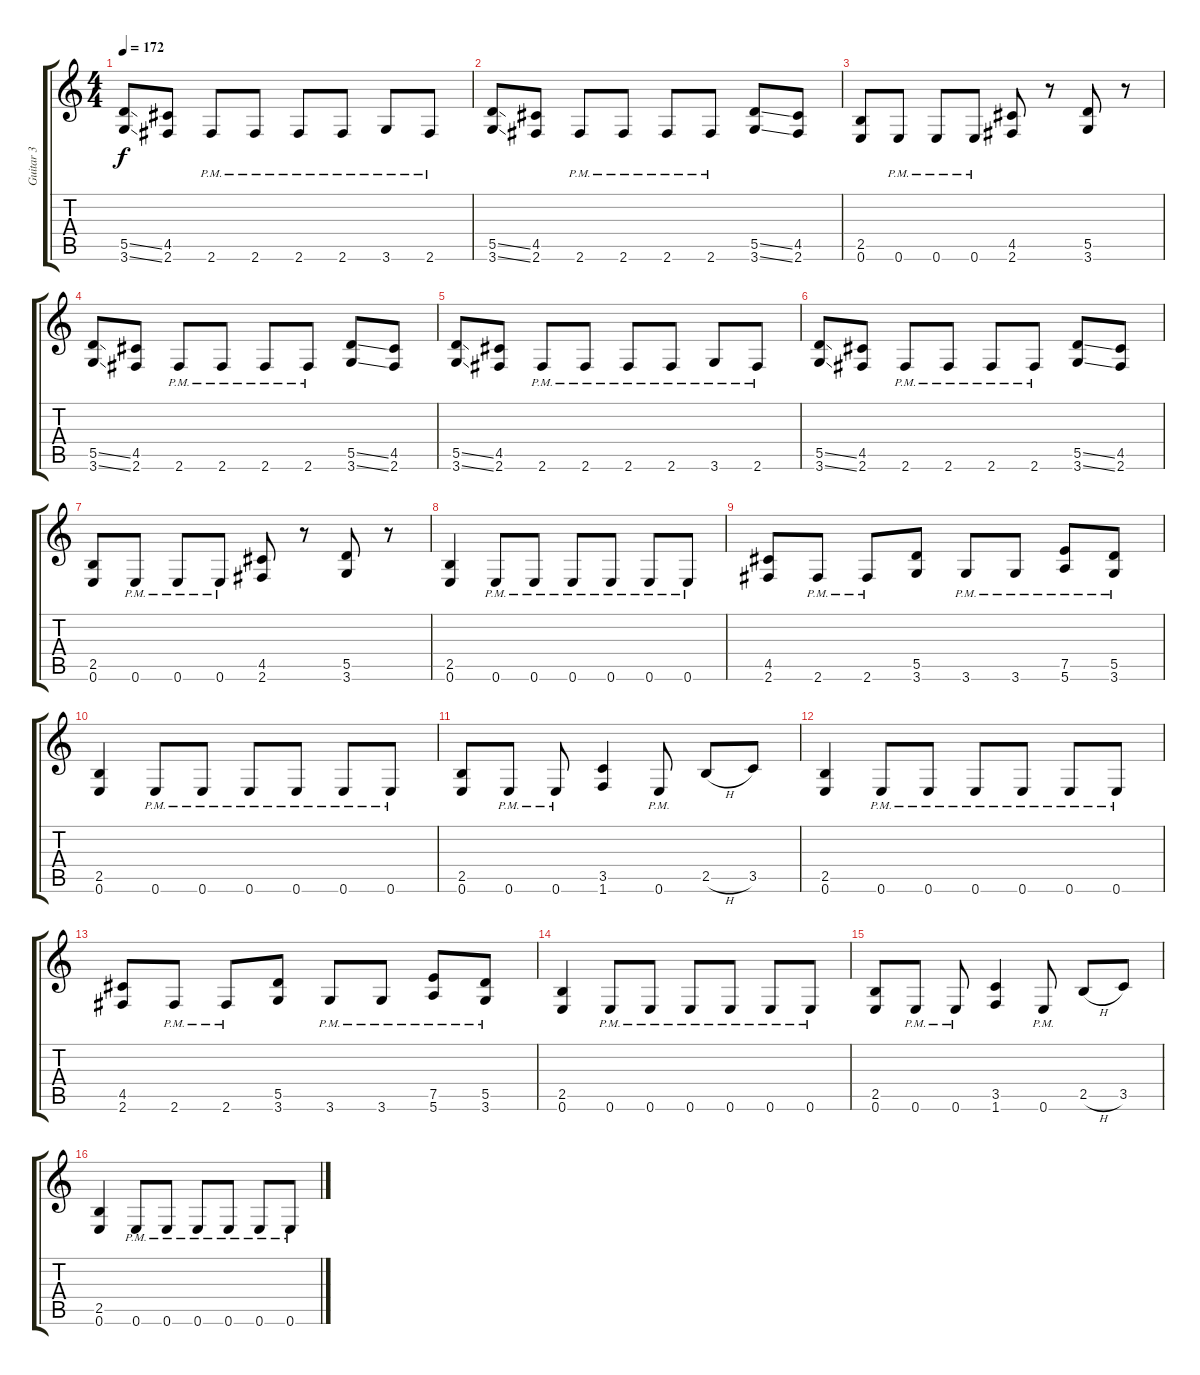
\track ("Guitar 3" "Guitar 3") {instrument distortionguitar}
\staff {score tabs}
\tuning (E4 B3 G3 D3 A2 E2) {hide}
\ts (4 4)
\tempo 172
\clef g2
\ks c
(5.5{ss} 3.6{ss}).8{dy f} (4.5 2.6).8 2.6{pm}.8 2.6{pm}.8 2.6{pm}.8 2.6{pm}.8 3.6{pm}.8 2.6{pm}.8 |
(5.5{ss} 3.6{ss}).8 (4.5 2.6).8 2.6{pm}.8 2.6{pm}.8 2.6{pm}.8 2.6{pm}.8 (5.5{ss} 3.6{ss}).8 (4.5 2.6).8 |
(2.5 0.6).8 0.6{pm}.8 0.6{pm}.8 0.6{pm}.8 (4.5 2.6).8 r.8 (5.5 3.6).8 r.8 |
(5.5{ss} 3.6{ss}).8 (4.5 2.6).8 2.6{pm}.8 2.6{pm}.8 2.6{pm}.8 2.6{pm}.8 (5.5{ss} 3.6{ss}).8 (4.5 2.6).8 |
(5.5{ss} 3.6{ss}).8 (4.5 2.6).8 2.6{pm}.8 2.6{pm}.8 2.6{pm}.8 2.6{pm}.8 3.6{pm}.8 2.6{pm}.8 |
(5.5{ss} 3.6{ss}).8 (4.5 2.6).8 2.6{pm}.8 2.6{pm}.8 2.6{pm}.8 2.6{pm}.8 (5.5{ss} 3.6{ss}).8 (4.5 2.6).8 |
(2.5 0.6).8 0.6{pm}.8 0.6{pm}.8 0.6{pm}.8 (4.5 2.6).8 r.8 (5.5 3.6).8 r.8 |
\section ("" "")
(2.5 0.6).4 0.6{pm}.8 0.6{pm}.8 0.6{pm}.8 0.6{pm}.8 0.6{pm}.8 0.6{pm}.8 |
(4.5 2.6).8 2.6{pm}.8 2.6{pm}.8 (5.5 3.6).8 3.6{pm}.8 3.6{pm}.8 (7.5{pm} 5.6{pm}).8 (5.5{pm} 3.6{pm}).8 |
(2.5 0.6).4 0.6{pm}.8 0.6{pm}.8 0.6{pm}.8 0.6{pm}.8 0.6{pm}.8 0.6{pm}.8 |
(2.5 0.6).8 0.6{pm}.8 0.6{pm}.8 (3.5 1.6).4 0.6{pm}.8 2.5{h}.8 3.5.8 |
(2.5 0.6).4 0.6{pm}.8 0.6{pm}.8 0.6{pm}.8 0.6{pm}.8 0.6{pm}.8 0.6{pm}.8 |
(4.5 2.6).8 2.6{pm}.8 2.6{pm}.8 (5.5 3.6).8 3.6{pm}.8 3.6{pm}.8 (7.5{pm} 5.6{pm}).8 (5.5{pm} 3.6{pm}).8 |
(2.5 0.6).4 0.6{pm}.8 0.6{pm}.8 0.6{pm}.8 0.6{pm}.8 0.6{pm}.8 0.6{pm}.8 |
(2.5 0.6).8 0.6{pm}.8 0.6{pm}.8 (3.5 1.6).4 0.6{pm}.8 2.5{h}.8 3.5.8 |
\section ("" "")
(2.5 0.6).4 0.6{pm}.8 0.6{pm}.8 0.6{pm}.8 0.6{pm}.8 0.6{pm}.8 0.6{pm}.8
